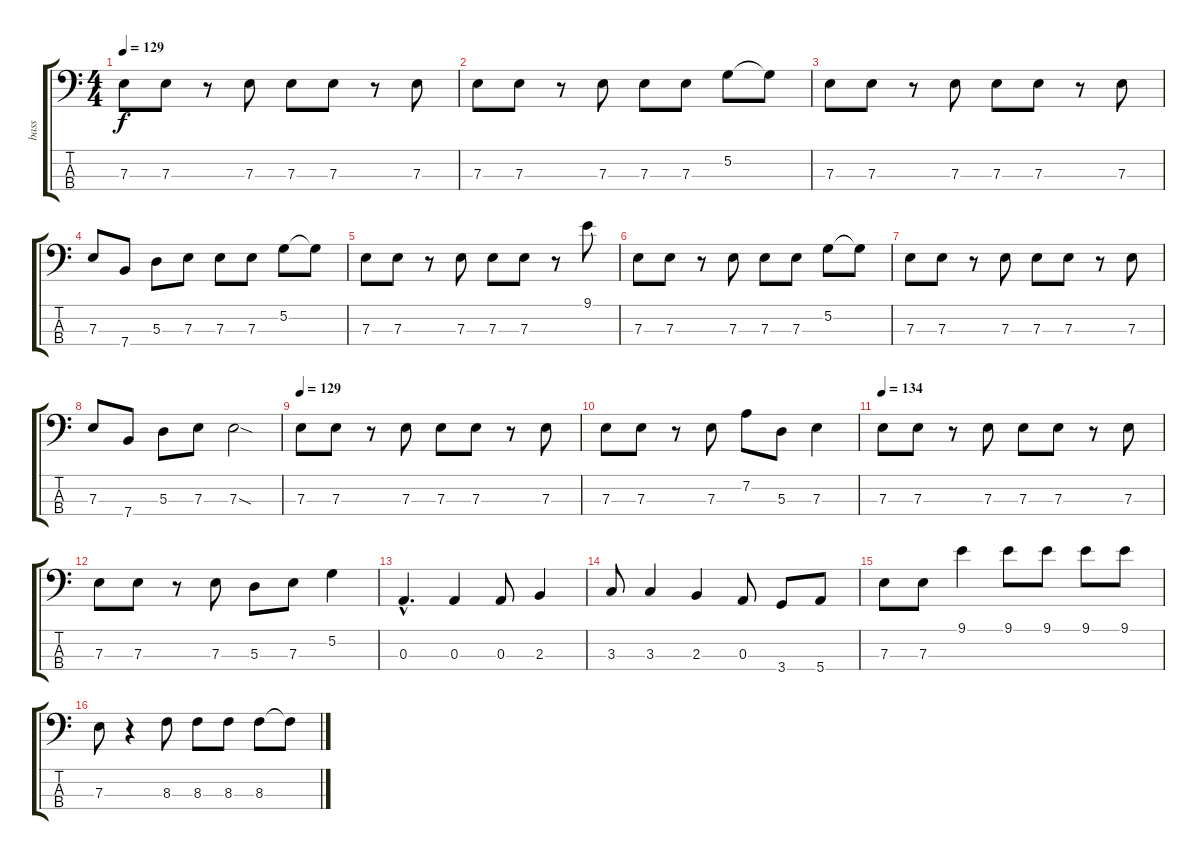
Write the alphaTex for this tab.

\track ("bass" "bass") {instrument electricbasspick}
\staff {score tabs}
\tuning (G2 D2 A1 E1) {hide}
\ts (4 4)
\tempo 129
\clef f4
\ks c
7.3.8{dy f} 7.3.8 r.8 7.3.8 7.3.8 7.3.8 r.8 7.3.8 |
7.3.8 7.3.8 r.8 7.3.8 7.3.8 7.3.8 5.2.8 5.2{t}.8 |
7.3.8 7.3.8 r.8 7.3.8 7.3.8 7.3.8 r.8 7.3.8 |
7.3.8 7.4.8 5.3.8 7.3.8 7.3.8 7.3.8 5.2.8 5.2{t}.8 |
7.3.8 7.3.8 r.8 7.3.8 7.3.8 7.3.8 r.8 9.1.8 |
7.3.8 7.3.8 r.8 7.3.8 7.3.8 7.3.8 5.2.8 5.2{t}.8 |
7.3.8 7.3.8 r.8 7.3.8 7.3.8 7.3.8 r.8 7.3.8 |
7.3.8 7.4.8 5.3.8 7.3.8 7.3{sod}.2 |
\tempo 129
7.3.8 7.3.8 r.8 7.3.8 7.3.8 7.3.8 r.8 7.3.8 |
7.3.8 7.3.8 r.8 7.3.8 7.2.8 5.3.8 7.3.4 |
\tempo 134
7.3.8 7.3.8 r.8 7.3.8 7.3.8 7.3.8 r.8 7.3.8 |
7.3.8 7.3.8 r.8 7.3.8 5.3.8 7.3.8 5.2.4 |
0.3{hac}.4{d} 0.3.4 0.3.8 2.3.4 |
3.3.8 3.3.4 2.3.4 0.3.8 3.4.8 5.4.8 |
7.3.8 7.3.8 9.1.4 9.1.8 9.1.8 9.1.8 9.1.8 |
7.3.8 r.4 8.3.8 8.3.8 8.3.8 8.3.8 8.3{t}.8
